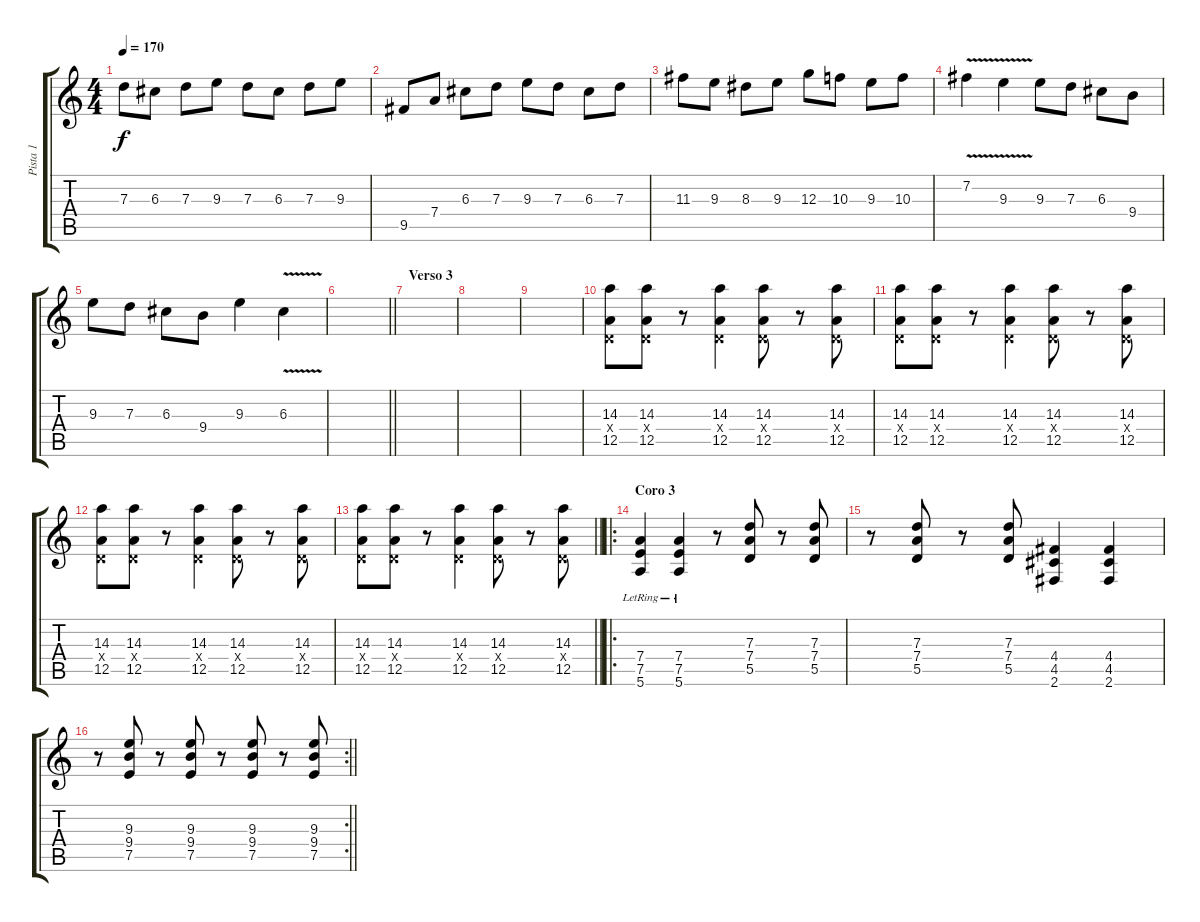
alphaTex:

\track ("Pista 1" "Pista 1") {instrument distortionguitar}
\staff {score tabs}
\tuning (E4 B3 G3 D3 A2 E2) {hide}
\ts (4 4)
\tempo 170
\clef g2
\ks c
7.3.8{dy f} 6.3.8 7.3.8 9.3.8 7.3.8 6.3.8 7.3.8 9.3.8 |
9.5.8 7.4.8 6.3.8 7.3.8 9.3.8 7.3.8 6.3.8 7.3.8 |
11.3.8 9.3.8 8.3.8 9.3.8 12.3.8 10.3.8 9.3.8 10.3.8 |
7.2{v}.4 9.3{v}.4 9.3.8 7.3.8 6.3.8 9.4.8 |
9.3.8 7.3.8 6.3.8 9.4.8 9.3.4 6.3{v}.4 |
\barLineRight lightlight
|
\section ("" "Verso 3")
|
|
|
(14.3 0.4{x} 12.5).8 (14.3 0.4{x} 12.5).8 r.8 (14.3 0.4{x} 12.5).4 (14.3 0.4{x} 12.5).8 r.8 (14.3 0.4{x} 12.5).8 |
(14.3 0.4{x} 12.5).8 (14.3 0.4{x} 12.5).8 r.8 (14.3 0.4{x} 12.5).4 (14.3 0.4{x} 12.5).8 r.8 (14.3 0.4{x} 12.5).8 |
(14.3 0.4{x} 12.5).8 (14.3 0.4{x} 12.5).8 r.8 (14.3 0.4{x} 12.5).4 (14.3 0.4{x} 12.5).8 r.8 (14.3 0.4{x} 12.5).8 |
\barLineRight lightlight
(14.3 0.4{x} 12.5).8 (14.3 0.4{x} 12.5).8 r.8 (14.3 0.4{x} 12.5).4 (14.3 0.4{x} 12.5).8 r.8 (14.3 0.4{x} 12.5).8 |
\ro
\section ("" "Coro 3")
(7.4{lr} 7.5 5.6).4 (7.4{lr} 7.5 5.6).4 r.8 (7.3 7.4 5.5).8 r.8 (7.3 7.4 5.5).8 |
r.8 (7.3 7.4 5.5).8 r.8 (7.3 7.4 5.5).8 (4.4 4.5 2.6).4 (4.4 4.5 2.6).4 |
\rc 2
\barLineRight lightlight
r.8 (9.3 9.4 7.5).8 r.8 (9.3 9.4 7.5).8 r.8 (9.3 9.4 7.5).8 r.8 (9.3 9.4 7.5).8
